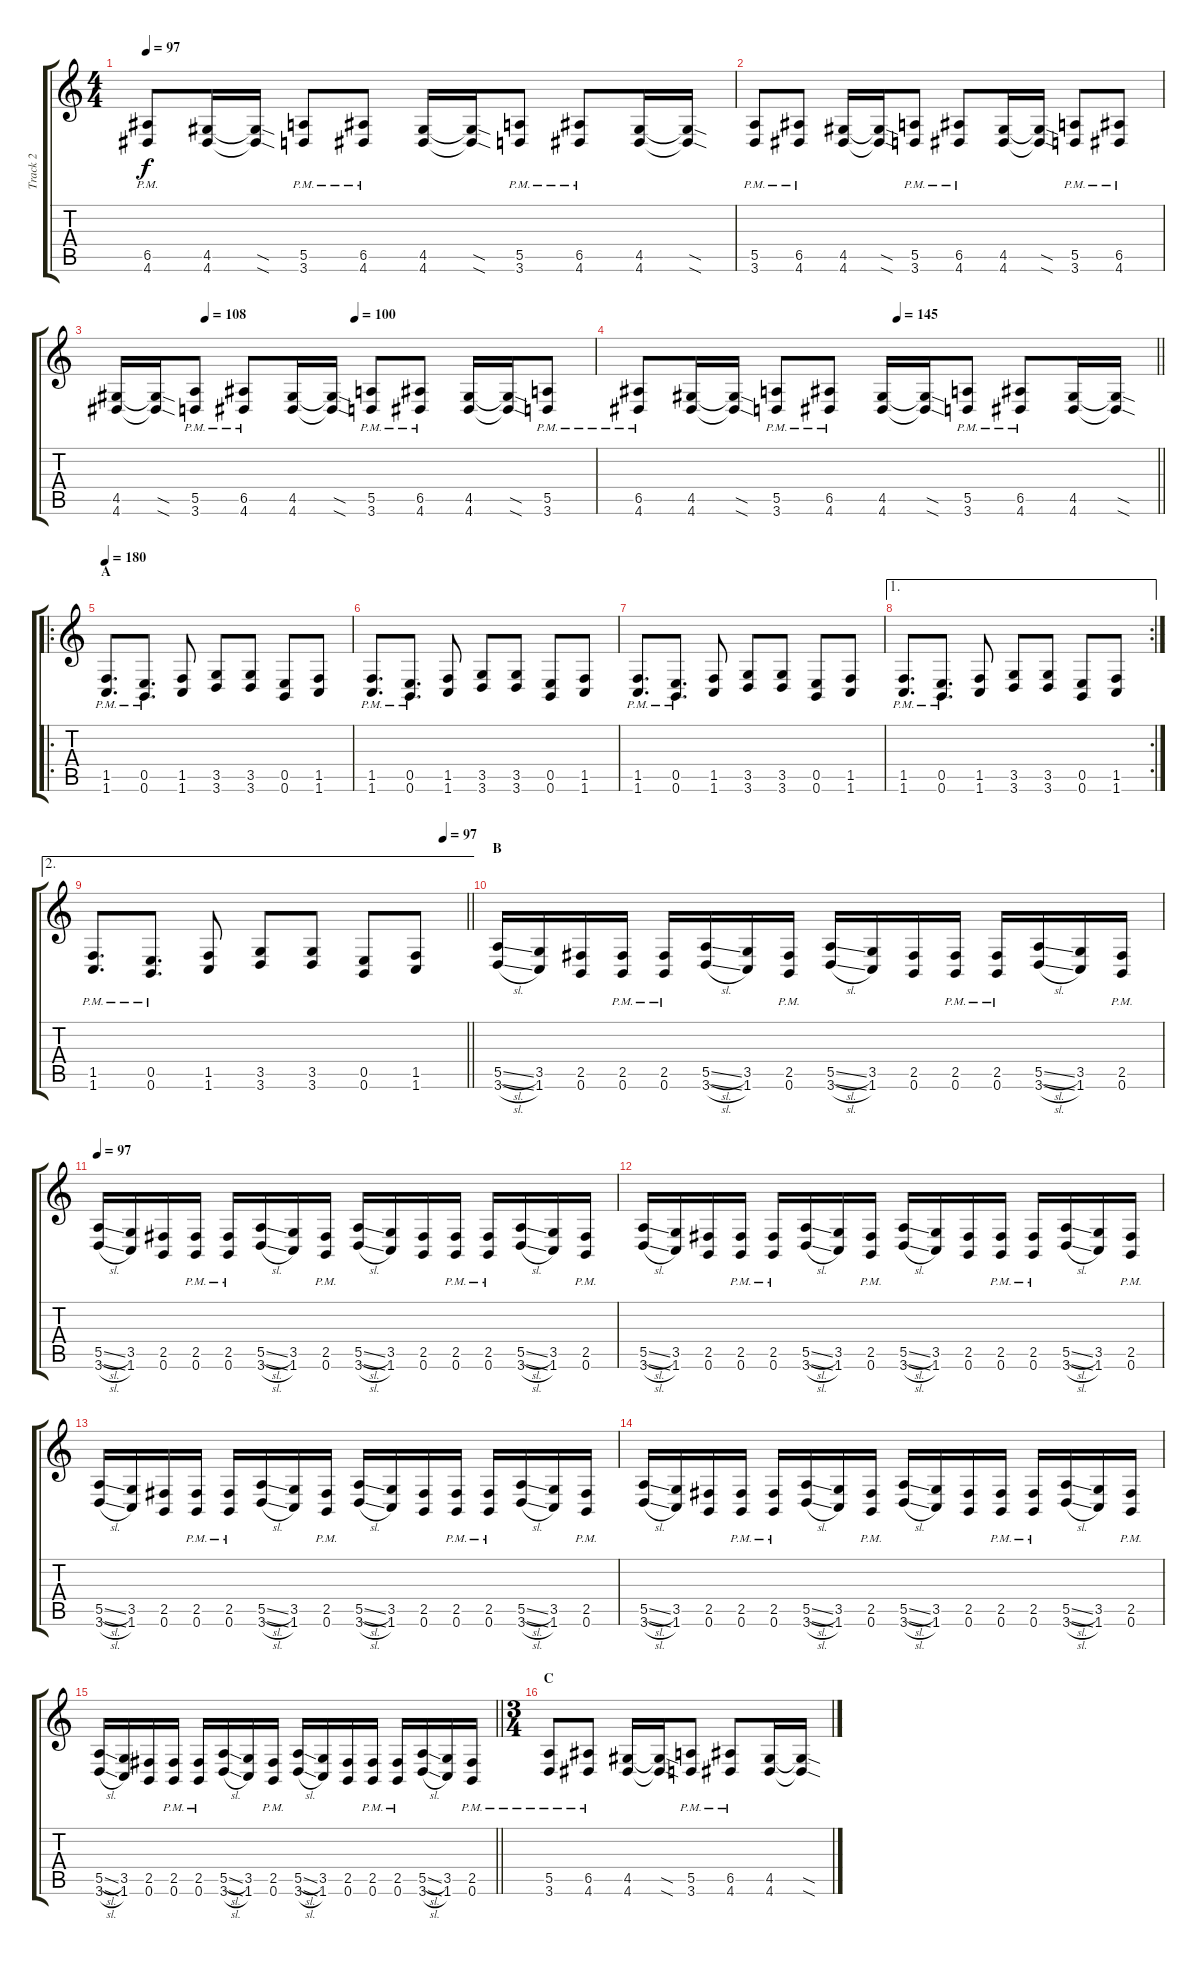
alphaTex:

\track ("Track 2" "Track 2") {instrument distortionguitar}
\staff {score tabs}
\tuning (B3 Gb3 D3 A2 E2 B1) {hide}
\ts (4 4)
\tempo 97
\clef g2
\ks c
(6.5{pm} 4.6{pm}).8{dy f} (4.5 4.6).16 (4.5{sod t} 4.6{sod t}).16 (5.5{pm} 3.6{pm}).8 (6.5{pm} 4.6{pm}).8 (4.5 4.6).16 (4.5{sod t} 4.6{sod t}).16 (5.5{pm} 3.6{pm}).8 (6.5{pm} 4.6{pm}).8 (4.5 4.6).16 (4.5{sod t} 4.6{sod t}).16 |
(5.5{pm} 3.6{pm}).8 (6.5{pm} 4.6{pm}).8 (4.5 4.6).16 (4.5{sod t} 4.6{sod t}).16 (5.5{pm} 3.6{pm}).8 (6.5{pm} 4.6{pm}).8 (4.5 4.6).16 (4.5{sod t} 4.6{sod t}).16 (5.5{pm} 3.6{pm}).8 (6.5{pm} 4.6{pm}).8 |
\tempo (108 0.1875)
\tempo (100 0.5)
(4.5 4.6).16 (4.5{sod t} 4.6{sod t}).16 (5.5{pm} 3.6{pm}).8 (6.5{pm} 4.6{pm}).8 (4.5 4.6).16 (4.5{sod t} 4.6{sod t}).16 (5.5{pm} 3.6{pm}).8 (6.5{pm} 4.6{pm}).8 (4.5 4.6).16 (4.5{sod t} 4.6{sod t}).16 (5.5{pm} 3.6{pm}).8 |
\tempo (145 0.5)
\barLineRight lightlight
(6.5{pm} 4.6{pm}).8 (4.5 4.6).16 (4.5{sod t} 4.6{sod t}).16 (5.5{pm} 3.6{pm}).8 (6.5{pm} 4.6{pm}).8 (4.5 4.6).16 (4.5{sod t} 4.6{sod t}).16 (5.5{pm} 3.6{pm}).8 (6.5{pm} 4.6{pm}).8 (4.5 4.6).16 (4.5{sod t} 4.6{sod t}).16 |
\ro
\section ("" "A")
\tempo 180
(1.5{pm} 1.6{pm}).8{d} (0.5{pm} 0.6{pm}).8{d} (1.5 1.6).8 (3.5 3.6).8 (3.5 3.6).8 (0.5 0.6).8 (1.5 1.6).8 |
(1.5{pm} 1.6{pm}).8{d} (0.5{pm} 0.6{pm}).8{d} (1.5 1.6).8 (3.5 3.6).8 (3.5 3.6).8 (0.5 0.6).8 (1.5 1.6).8 |
(1.5{pm} 1.6{pm}).8{d} (0.5{pm} 0.6{pm}).8{d} (1.5 1.6).8 (3.5 3.6).8 (3.5 3.6).8 (0.5 0.6).8 (1.5 1.6).8 |
\ae 1
\rc 2
(1.5{pm} 1.6{pm}).8{d} (0.5{pm} 0.6{pm}).8{d} (1.5 1.6).8 (3.5 3.6).8 (3.5 3.6).8 (0.5 0.6).8 (1.5 1.6).8 |
\ae 2
\tempo (97 0.9375)
\barLineRight lightlight
(1.5{pm} 1.6{pm}).8{d} (0.5{pm} 0.6{pm}).8{d} (1.5 1.6).8 (3.5 3.6).8 (3.5 3.6).8 (0.5 0.6).8 (1.5 1.6).8 |
\section ("" "B")
(5.5{sl} 3.6{sl}).16 (3.5 1.6).16 (2.5 0.6).16 (2.5{pm} 0.6{pm}).16 (2.5{pm} 0.6{pm}).16 (5.5{sl} 3.6{sl}).16 (3.5 1.6).16 (2.5{pm} 0.6{pm}).16 (5.5{sl} 3.6{sl}).16 (3.5 1.6).16 (2.5 0.6).16 (2.5{pm} 0.6{pm}).16 (2.5{pm} 0.6{pm}).16 (5.5{sl} 3.6{sl}).16 (3.5 1.6).16 (2.5{pm} 0.6{pm}).16 |
\tempo 97
(5.5{sl} 3.6{sl}).16 (3.5 1.6).16 (2.5 0.6).16 (2.5{pm} 0.6{pm}).16 (2.5{pm} 0.6{pm}).16 (5.5{sl} 3.6{sl}).16 (3.5 1.6).16 (2.5{pm} 0.6{pm}).16 (5.5{sl} 3.6{sl}).16 (3.5 1.6).16 (2.5 0.6).16 (2.5{pm} 0.6{pm}).16 (2.5{pm} 0.6{pm}).16 (5.5{sl} 3.6{sl}).16 (3.5 1.6).16 (2.5{pm} 0.6{pm}).16 |
(5.5{sl} 3.6{sl}).16 (3.5 1.6).16 (2.5 0.6).16 (2.5{pm} 0.6{pm}).16 (2.5{pm} 0.6{pm}).16 (5.5{sl} 3.6{sl}).16 (3.5 1.6).16 (2.5{pm} 0.6{pm}).16 (5.5{sl} 3.6{sl}).16 (3.5 1.6).16 (2.5 0.6).16 (2.5{pm} 0.6{pm}).16 (2.5{pm} 0.6{pm}).16 (5.5{sl} 3.6{sl}).16 (3.5 1.6).16 (2.5{pm} 0.6{pm}).16 |
(5.5{sl} 3.6{sl}).16 (3.5 1.6).16 (2.5 0.6).16 (2.5{pm} 0.6{pm}).16 (2.5{pm} 0.6{pm}).16 (5.5{sl} 3.6{sl}).16 (3.5 1.6).16 (2.5{pm} 0.6{pm}).16 (5.5{sl} 3.6{sl}).16 (3.5 1.6).16 (2.5 0.6).16 (2.5{pm} 0.6{pm}).16 (2.5{pm} 0.6{pm}).16 (5.5{sl} 3.6{sl}).16 (3.5 1.6).16 (2.5{pm} 0.6{pm}).16 |
(5.5{sl} 3.6{sl}).16 (3.5 1.6).16 (2.5 0.6).16 (2.5{pm} 0.6{pm}).16 (2.5{pm} 0.6{pm}).16 (5.5{sl} 3.6{sl}).16 (3.5 1.6).16 (2.5{pm} 0.6{pm}).16 (5.5{sl} 3.6{sl}).16 (3.5 1.6).16 (2.5 0.6).16 (2.5{pm} 0.6{pm}).16 (2.5{pm} 0.6{pm}).16 (5.5{sl} 3.6{sl}).16 (3.5 1.6).16 (2.5{pm} 0.6{pm}).16 |
\barLineRight lightlight
(5.5{sl} 3.6{sl}).16 (3.5 1.6).16 (2.5 0.6).16 (2.5{pm} 0.6{pm}).16 (2.5{pm} 0.6{pm}).16 (5.5{sl} 3.6{sl}).16 (3.5 1.6).16 (2.5{pm} 0.6{pm}).16 (5.5{sl} 3.6{sl}).16 (3.5 1.6).16 (2.5 0.6).16 (2.5{pm} 0.6{pm}).16 (2.5{pm} 0.6{pm}).16 (5.5{sl} 3.6{sl}).16 (3.5 1.6).16 (2.5{pm} 0.6{pm}).16 |
\ts (3 4)
\section ("" "C")
(5.5{pm} 3.6{pm}).8 (6.5{pm} 4.6{pm}).8 (4.5 4.6).16 (4.5{sod t} 4.6{sod t}).16 (5.5{pm} 3.6{pm}).8 (6.5{pm} 4.6{pm}).8 (4.5 4.6).16 (4.5{sod t} 4.6{sod t}).16
